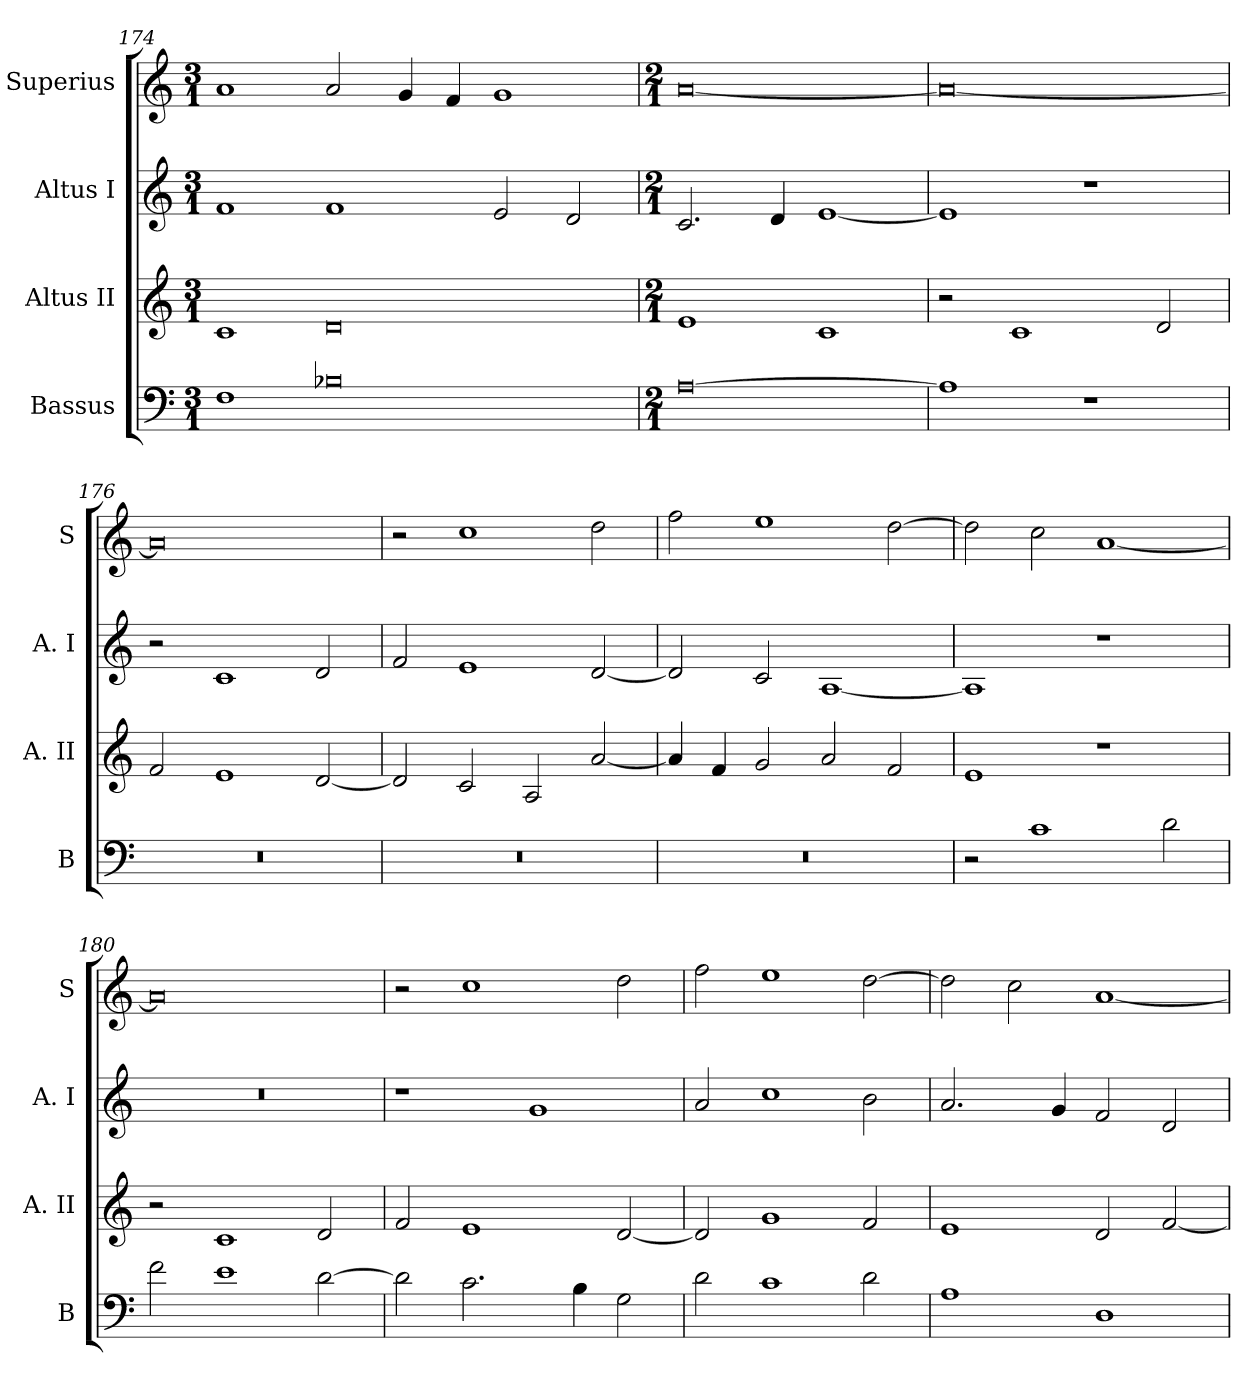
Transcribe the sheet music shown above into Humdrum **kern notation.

**kern	**kern	**kern	**kern
*part4	*part3	*part2	*part1
*staff4	*staff3	*staff2	*staff1
*I"Bassus	*I"Altus II	*I"Altus I	*I"Superius
*I'B	*I'A. II	*I'A. I	*I'S
*clefF4	*clefG2	*clefG2	*clefG2
*k[]	*k[]	*k[]	*k[]
*C:	*C:	*C:	*C:
*M3/1	*M3/1	*M3/1	*M3/1
=174	=174	=174	=174
1F	1c	1f	1a
0B-X	0d	1f	2a
.	.	.	4g
.	.	.	4f
.	.	2e	1g
.	.	2d	.
=	=	=	=
*M2/1	*M2/1	*M2/1	*M2/1
[0A	1e	2.c	[0a
.	.	4d	.
.	1c	[1e	.
=175	=175	=175	=175
1A]	2r	1e]	0a_
.	1c	.	.
1r	.	1r	.
.	2d	.	.
=176	=176	=176	=176
0r	2f	2r	0a]
.	1e	1c	.
.	[2d	2d	.
=177	=177	=177	=177
0r	2d]	2f	2r
.	2c	1e	1cc
.	2A	.	.
.	[2a	[2d	2dd
=178	=178	=178	=178
0r	4a]	2d]	2ff
.	4f	.	.
.	2g	2c	1ee
.	2a	[1A	.
.	2f	.	[2dd
=179	=179	=179	=179
2r	1e	1A]	2dd]
1c	.	.	2cc
.	1r	1r	[1a
2d	.	.	.
=180	=180	=180	=180
2f	2r	0r	0a]
1e	1c	.	.
[2d	2d	.	.
=181	=181	=181	=181
2d]	2f	1r	2r
2.c	1e	.	1cc
.	.	1g	.
4B	.	.	.
2G	[2d	.	2dd
=182	=182	=182	=182
2d	2d]	2a	2ff
1c	1g	1cc	1ee
2d	2f	2b	[2dd
=183	=183	=183	=183
1A	1e	2.a	2dd]
.	.	.	2cc
.	.	4g	.
1D	2d	2f	[1a
.	[2f	2d	.
=	=	=	=
*-	*-	*-	*-
